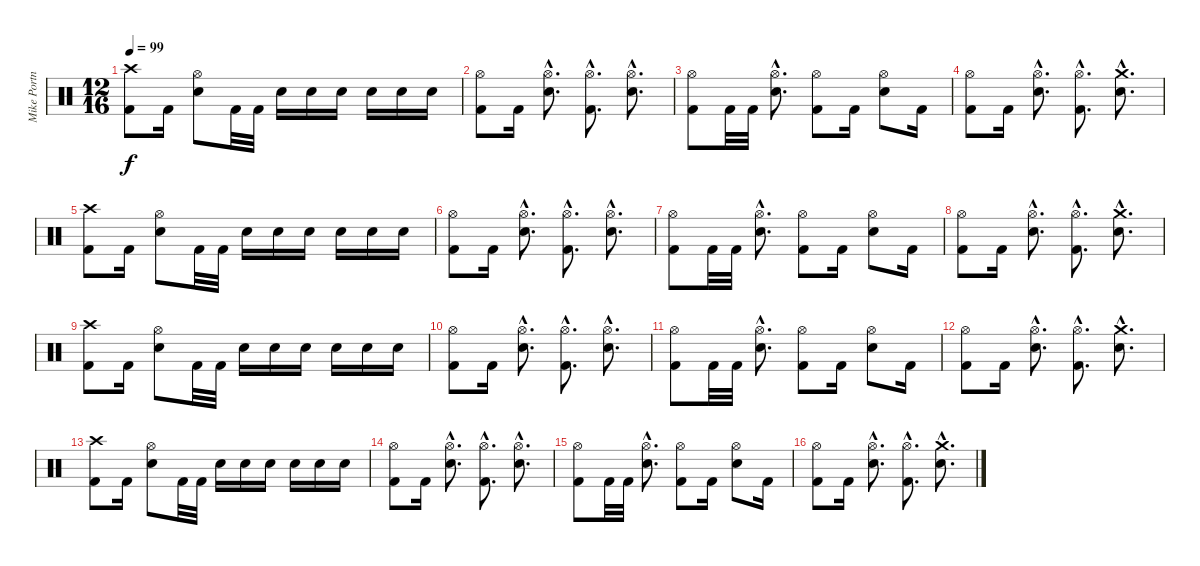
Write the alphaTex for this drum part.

\track ("Mike Portnoy" "Mike Portn") {instrument percussion}
\staff {score}
\articulation defaults
\ts (12 16)
\tempo 99
\clef neutral
\ks c
("Crash high (hit)" "Kick (hit) 2").8{dy f} "Kick (hit) 2".16 ("Hi-Hat (open)" "Snare (hit) 2").8 "Kick (hit) 2".32 "Kick (hit) 2".32 "Snare (hit) 2".16 "Snare (hit) 2".16 "Snare (hit) 2".16 "Snare (hit) 2".16 "Snare (hit) 2".16 "Snare (hit) 2".16 |
("Hi-Hat (open)" "Kick (hit) 2").8 "Kick (hit) 2".16 ("Hi-Hat (open)"{hac} "Snare (hit) 2"{hac}).8{d} ("Hi-Hat (open)"{hac} "Kick (hit) 2"{hac}).8{d} ("Hi-Hat (open)"{hac} "Snare (hit) 2"{hac}).8{d} |
("Hi-Hat (open)" "Kick (hit) 2").8 "Kick (hit) 2".32 "Kick (hit) 2".32 ("Hi-Hat (open)"{hac} "Snare (hit) 2"{hac}).8{d} ("Hi-Hat (open)" "Kick (hit) 2").8 "Kick (hit) 2".16 ("Hi-Hat (open)" "Snare (hit) 2").8 "Kick (hit) 2".16 |
("Hi-Hat (open)" "Kick (hit) 2").8 "Kick (hit) 2".16 ("Hi-Hat (open)"{hac} "Snare (hit) 2"{hac}).8{d} ("Hi-Hat (open)"{hac} "Kick (hit) 2"{hac}).8{d} ("Crash medium (hit)"{hac} "Snare (hit) 2"{hac}).8{d} |
("Crash high (hit)" "Kick (hit) 2").8 "Kick (hit) 2".16 ("Hi-Hat (open)" "Snare (hit) 2").8 "Kick (hit) 2".32 "Kick (hit) 2".32 "Snare (hit) 2".16 "Snare (hit) 2".16 "Snare (hit) 2".16 "Snare (hit) 2".16 "Snare (hit) 2".16 "Snare (hit) 2".16 |
("Hi-Hat (open)" "Kick (hit) 2").8 "Kick (hit) 2".16 ("Hi-Hat (open)"{hac} "Snare (hit) 2"{hac}).8{d} ("Hi-Hat (open)"{hac} "Kick (hit) 2"{hac}).8{d} ("Hi-Hat (open)"{hac} "Snare (hit) 2"{hac}).8{d} |
("Hi-Hat (open)" "Kick (hit) 2").8 "Kick (hit) 2".32 "Kick (hit) 2".32 ("Hi-Hat (open)"{hac} "Snare (hit) 2"{hac}).8{d} ("Hi-Hat (open)" "Kick (hit) 2").8 "Kick (hit) 2".16 ("Hi-Hat (open)" "Snare (hit) 2").8 "Kick (hit) 2".16 |
("Hi-Hat (open)" "Kick (hit) 2").8 "Kick (hit) 2".16 ("Hi-Hat (open)"{hac} "Snare (hit) 2"{hac}).8{d} ("Hi-Hat (open)"{hac} "Kick (hit) 2"{hac}).8{d} ("Crash medium (hit)"{hac} "Snare (hit) 2"{hac}).8{d} |
("Crash high (hit)" "Kick (hit) 2").8 "Kick (hit) 2".16 ("Hi-Hat (open)" "Snare (hit) 2").8 "Kick (hit) 2".32 "Kick (hit) 2".32 "Snare (hit) 2".16 "Snare (hit) 2".16 "Snare (hit) 2".16 "Snare (hit) 2".16 "Snare (hit) 2".16 "Snare (hit) 2".16 |
("Hi-Hat (open)" "Kick (hit) 2").8 "Kick (hit) 2".16 ("Hi-Hat (open)"{hac} "Snare (hit) 2"{hac}).8{d} ("Hi-Hat (open)"{hac} "Kick (hit) 2"{hac}).8{d} ("Hi-Hat (open)"{hac} "Snare (hit) 2"{hac}).8{d} |
("Hi-Hat (open)" "Kick (hit) 2").8 "Kick (hit) 2".32 "Kick (hit) 2".32 ("Hi-Hat (open)"{hac} "Snare (hit) 2"{hac}).8{d} ("Hi-Hat (open)" "Kick (hit) 2").8 "Kick (hit) 2".16 ("Hi-Hat (open)" "Snare (hit) 2").8 "Kick (hit) 2".16 |
("Hi-Hat (open)" "Kick (hit) 2").8 "Kick (hit) 2".16 ("Hi-Hat (open)"{hac} "Snare (hit) 2"{hac}).8{d} ("Hi-Hat (open)"{hac} "Kick (hit) 2"{hac}).8{d} ("Crash medium (hit)"{hac} "Snare (hit) 2"{hac}).8{d} |
("Crash high (hit)" "Kick (hit) 2").8 "Kick (hit) 2".16 ("Hi-Hat (open)" "Snare (hit) 2").8 "Kick (hit) 2".32 "Kick (hit) 2".32 "Snare (hit) 2".16 "Snare (hit) 2".16 "Snare (hit) 2".16 "Snare (hit) 2".16 "Snare (hit) 2".16 "Snare (hit) 2".16 |
("Hi-Hat (open)" "Kick (hit) 2").8 "Kick (hit) 2".16 ("Hi-Hat (open)"{hac} "Snare (hit) 2"{hac}).8{d} ("Hi-Hat (open)"{hac} "Kick (hit) 2"{hac}).8{d} ("Hi-Hat (open)"{hac} "Snare (hit) 2"{hac}).8{d} |
("Hi-Hat (open)" "Kick (hit) 2").8 "Kick (hit) 2".32 "Kick (hit) 2".32 ("Hi-Hat (open)"{hac} "Snare (hit) 2"{hac}).8{d} ("Hi-Hat (open)" "Kick (hit) 2").8 "Kick (hit) 2".16 ("Hi-Hat (open)" "Snare (hit) 2").8 "Kick (hit) 2".16 |
("Hi-Hat (open)" "Kick (hit) 2").8 "Kick (hit) 2".16 ("Hi-Hat (open)"{hac} "Snare (hit) 2"{hac}).8{d} ("Hi-Hat (open)"{hac} "Kick (hit) 2"{hac}).8{d} ("Crash medium (hit)"{hac} "Snare (hit) 2"{hac}).8{d}
